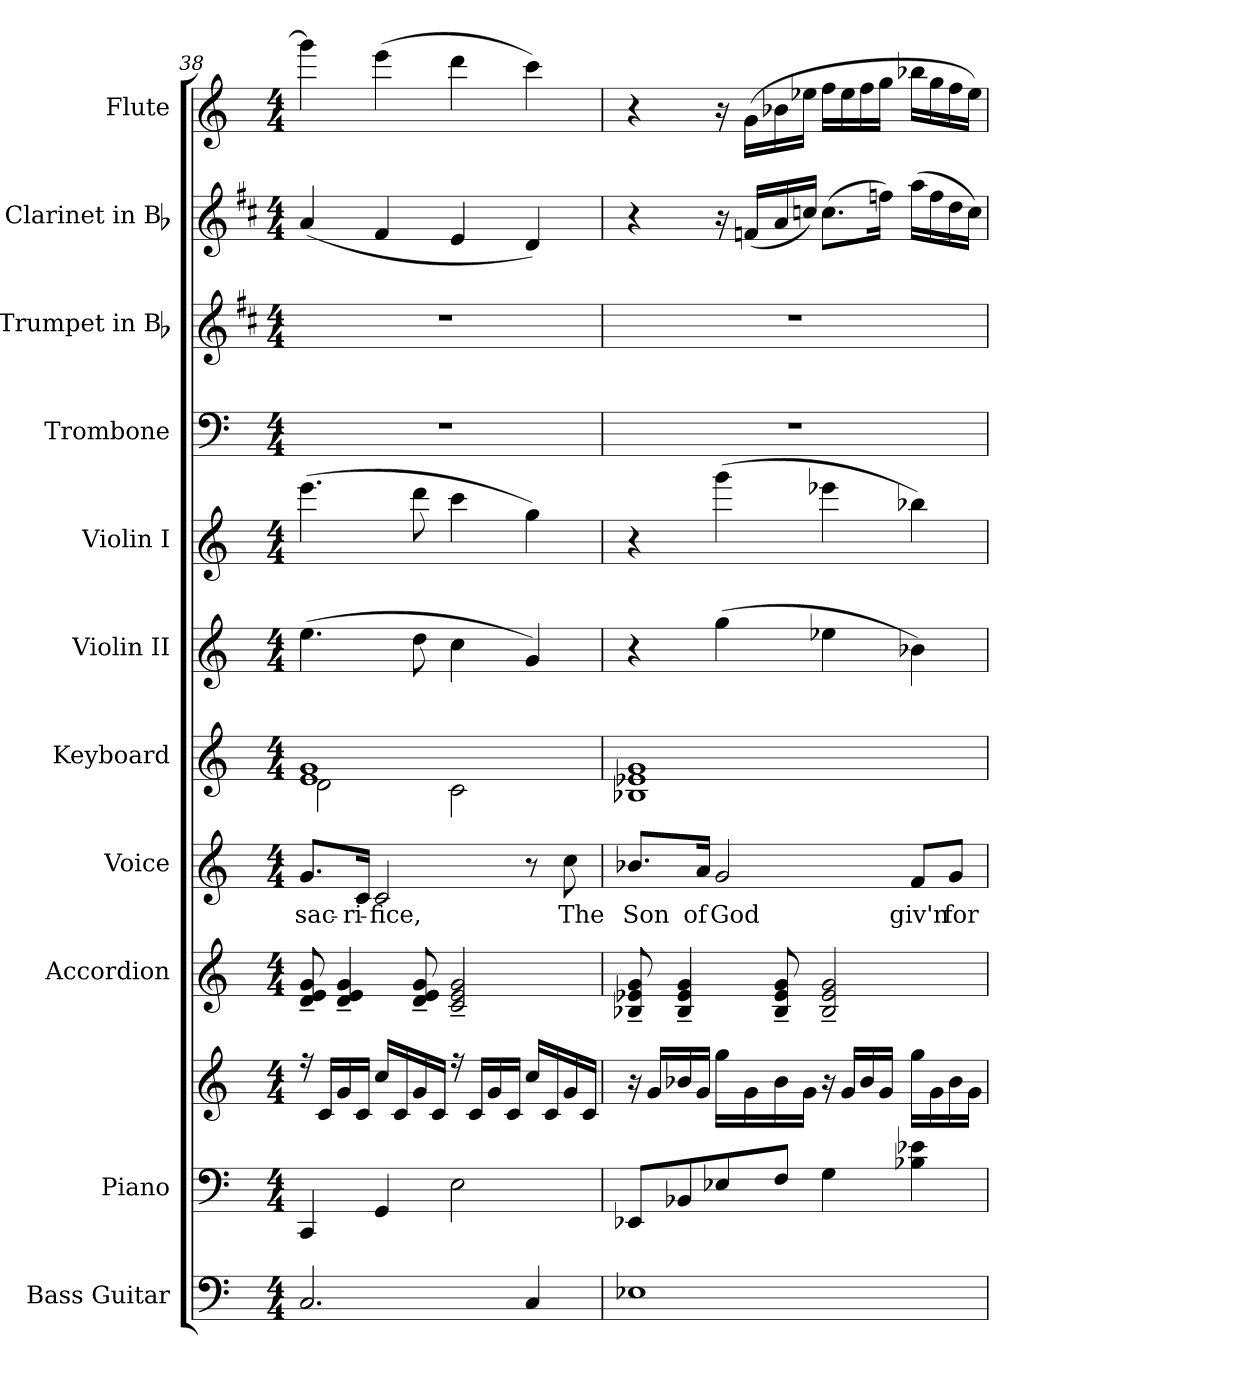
**kern	**kern	**kern	**kern	**kern	**text	**kern	**kern	**kern	**kern	**kern	**kern	**kern
*part11	*part10	*part10	*part9	*part8	*part8	*part7	*part6	*part5	*part4	*part3	*part2	*part1
*staff12	*staff11	*staff10	*staff9	*staff8	*staff8	*staff7	*staff6	*staff5	*staff4	*staff3	*staff2	*staff1
*I"Bass Guitar	*I"Piano	*	*I"Accordion	*I"Voice	*	*I"Keyboard	*I"Violin II	*I"Violin I	*I"Trombone	*I"Trumpet in Bb	*I"Clarinet in Bb	*I"Flute
*I'Bass	*I'Pno.	*	*I'Accord.	*I'Voice	*	*I'Kbd.	*I'Vln. II	*I'Vln. I	*I'Tbn.	*I'Tpt.	*I'Cl.	*I'Fl.
*clefF4	*clefF4	*clefG2	*clefG2	*clefG2	*	*clefG2	*clefG2	*clefG2	*clefF4	*clefG2	*clefG2	*clefG2
*ITrd7c12	*	*	*	*	*	*	*	*	*ITrd8c14	*ITrd1c2	*ITrd1c2	*
*k[]	*k[]	*k[]	*k[]	*k[]	*	*k[]	*k[]	*k[]	*k[]	*k[]	*k[]	*k[]
*C:	*C:	*C:	*C:	*C:	*	*C:	*C:	*C:	*C:	*C:	*C:	*C:
*M4/4	*M4/4	*M4/4	*M4/4	*M4/4	*	*M4/4	*M4/4	*M4/4	*M4/4	*M4/4	*M4/4	*M4/4
=38	=38	=38	=38	=38	=38	=38	=38	=38	=38	=38	=38	=38
*	*	*^	*	*	*	*	*	*	*	*	*	*
!	!	!	!	!	!	!LO:LY:b:color=#000000	!	!	!	!	!	!	!
*	*	*	*	*	*	*	*^	*	*	*	*	*	*
2.CCi/	4CCi/	16r	1ryy	8di/~ 8ei~ 8gi~	8.gi/L	sac-	1ei 1gi	2di\	(4.eei\	(4.eeei\	1r	1r	(4gi/	4gggi\]
.	.	16ci/LL	.	.	.	.	.	.	.	.	.	.	.	.
.	.	16gi/	.	4di/~ 4ei~ 4gi~	.	.	.	.	.	.	.	.	.	.
!	!	!	!	!	!	!LO:LY:b:color=#000000	!	!	!	!	!	!	!	!
.	.	16ci/JJ	.	.	16ci/Jk	-ri-	.	.	.	.	.	.	.	.
!	!	!	!	!	!	!LO:LY:b:color=#000000	!	!	!	!	!	!	!	!
.	4GGi/	16cci/LL	.	.	2ci/	-fice,	.	.	.	.	.	.	4ei/	(4eeei\
.	.	16ci/	.	.	.	.	.	.	.	.	.	.	.	.
.	.	16gi/	.	8di/~ 8ei~ 8gi~	.	.	.	.	8ddi\	8dddi\	.	.	.	.
.	.	16ci/JJ	.	.	.	.	.	.	.	.	.	.	.	.
.	2Ei\	16r	.	2ci/~ 2ei~ 2gi~	.	.	.	2ci\	4cci\	4ccci\	.	.	4di/	4dddi\
.	.	16ci/LL	.	.	.	.	.	.	.	.	.	.	.	.
.	.	16gi/	.	.	.	.	.	.	.	.	.	.	.	.
.	.	16ci/JJ	.	.	.	.	.	.	.	.	.	.	.	.
4CCi/	.	16cci/LL	.	.	8r	.	.	.	4gi/)	4ggi\)	.	.	4ci/)	4ccci\)
.	.	16ci/	.	.	.	.	.	.	.	.	.	.	.	.
!	!	!	!	!	!	!LO:LY:b:color=#000000	!	!	!	!	!	!	!	!
.	.	16gi/	.	.	8cci\	The	.	.	.	.	.	.	.	.
.	.	16ci/JJ	.	.	.	.	.	.	.	.	.	.	.	.
*	*	*v	*v	*	*	*	*v	*v	*	*	*	*	*	*
!!LO:LB:g=z
=39	=39	=39	=39	=39	=39	=39	=39	=39	=39	=39	=39	=39
!	!	!	!	!	!LO:LY:b:color=#000000	!	!	!	!	!	!	!
1EE-Xi	8EE-Xi/L	16r	8B-Xi/~ 8e-Xi~ 8gi~	8.b-Xi/L	Son	1B-Xi 1e-Xi 1gi	4r	4r	1r	1r	4r	4r
.	.	16gi/LL	.	.	.	.	.	.	.	.	.	.
.	8BB-Xi/	16b-Xi/	4B-i/~ 4e-i~ 4gi~	.	.	.	.	.	.	.	.	.
!	!	!	!	!	!LO:LY:b:color=#000000	!	!	!	!	!	!	!
.	.	16gi/JJ	.	16ai/Jk	of	.	.	.	.	.	.	.
!	!	!	!	!	!LO:LY:b:color=#000000	!	!	!	!	!	!	!
.	8E-Xi/	16ggi\LL	.	2gi/	God	.	(4ggi\	(4gggi\	.	.	16r	16r
.	.	16gi\	.	.	.	.	.	.	.	.	(16e-Xi/LL	(16gi\LL
.	8Fi/J	16b-i\	8B-i/~ 8e-i~ 8gi~	.	.	.	.	.	.	.	16gi/	16b-Xi\
.	.	16gi\JJ	.	.	.	.	.	.	.	.	16b-Xi/JJ)	16ee-Xi\JJ
.	4Gi\	16r	2B-i/~ 2e-i~ 2gi~	.	.	.	4ee-Xi\	4eee-Xi\	.	.	(8.b-i\L	16ffi\LL
.	.	16gi/LL	.	.	.	.	.	.	.	.	.	16ee-i\
.	.	16b-i/	.	.	.	.	.	.	.	.	.	16ffi\
.	.	16gi/JJ	.	.	.	.	.	.	.	.	16ee-Xi\Jk)	16ggi\JJ
!	!	!	!	!	!LO:LY:b:color=#000000	!	!	!	!	!	!	!
.	4B-Xi\ 4e-Xi	16ggi\LL	.	8fi/L	giv'n	.	4b-Xi\)	4bb-Xi\)	.	.	(16ggi\LL	16bb-Xi\LL
.	.	16gi\	.	.	.	.	.	.	.	.	16ee-i\	16ggi\
!	!	!	!	!	!LO:LY:b:color=#000000	!	!	!	!	!	!	!
.	.	16b-i\	.	8gi/J	for	.	.	.	.	.	16cci\	16ffi\
.	.	16gi\JJ	.	.	.	.	.	.	.	.	16b-i\JJ)	16ee-i\JJ)
=	=	=	=	=	=	=	=	=	=	=	=	=
*-	*-	*-	*-	*-	*-	*-	*-	*-	*-	*-	*-	*-
